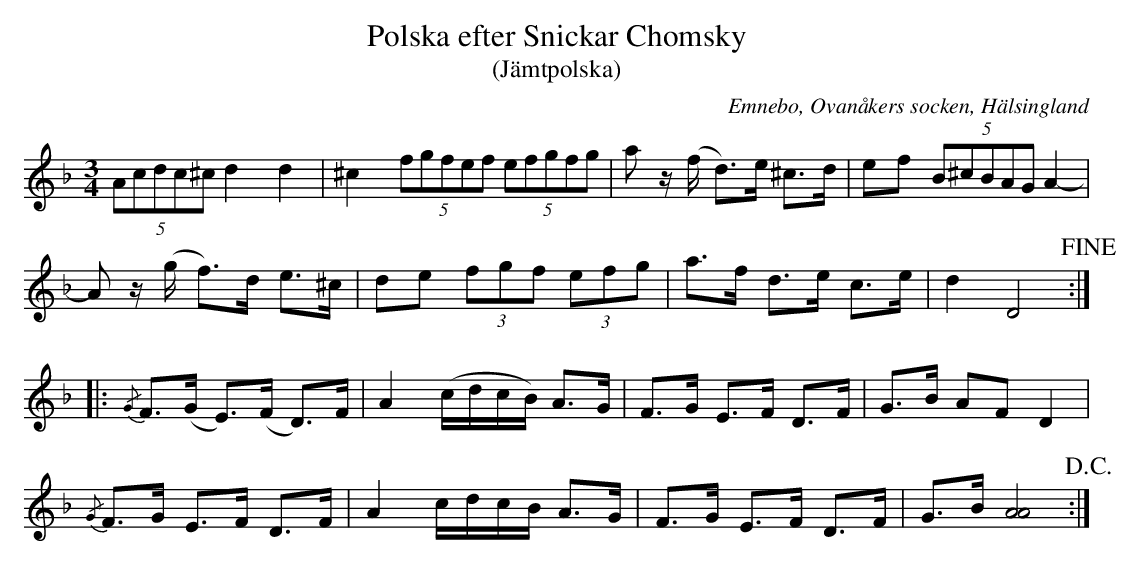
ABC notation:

X:1
T: Polska efter Snickar Chomsky
T: (Jämtpolska)
O: Emnebo, Ovanåkers socken, Hälsingland
M: 3/4
L: 1/16
K: Dm
(5:2A2c2d2c2^c2 d4 'd4 | ^c4 (5:2f2g2f2e2f2 (5:2e2f2g2f2g2 | a2 z(f d2)>e2 ^c2>d2 | e2f2 (5:2B2^c2B2A2G2 A4- |
A2 z(g f2)>d2     e2>^c2 | d2e2 (3f2g2f2 (3e2f2g2 | a2>f2 d2>e2 c2>e2 | d4   D8 !fine! ::
{/G}F2>(G2 E2>)(F2 D2>)F2 | A4 (cdcB) A2>G2 | F2>G2 E2>F2 D2>F2 | G2>B2 A2F2  D4      |
{/G}F2>G2  E2>F2   D2>F2  | A4  cdcB  A2>G2 | F2>G2 E2>F2 D2>F2 | G2>B2 [AA]8 !D.C.! :|
